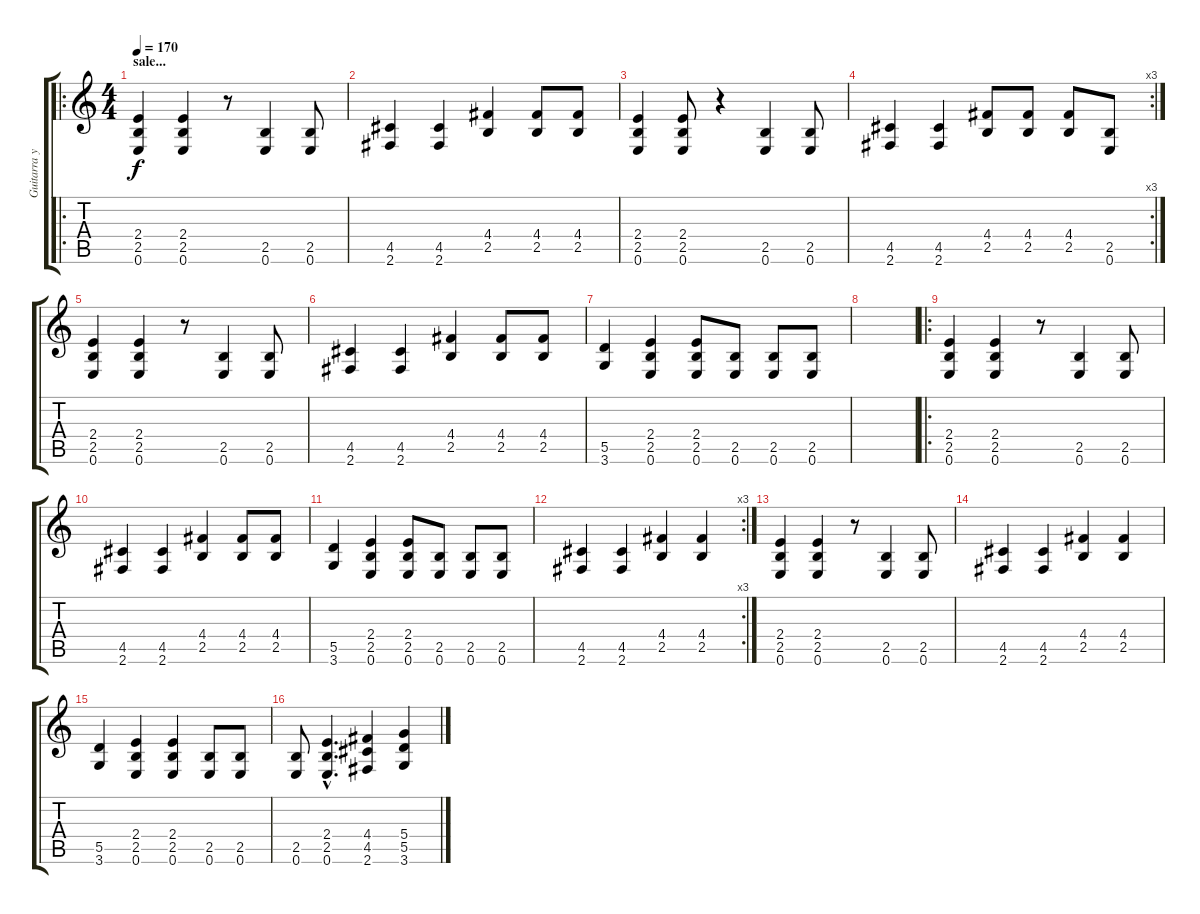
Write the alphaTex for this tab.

\track ("Guitarra y Voz (Mollo)" "Guitarra y") {instrument distortionguitar}
\staff {score tabs}
\tuning (E4 B3 G3 D3 A2 E2) {hide}
\ro
\ts (4 4)
\section ("" "sale...")
\tempo 170
\clef g2
\ks c
(2.4 2.5 0.6).4{dy f} (2.4 2.5 0.6).4 r.8 (2.5 0.6).4 (2.5 0.6).8 |
(4.5 2.6).4 (4.5 2.6).4 (4.4 2.5).4 (4.4 2.5).8 (4.4 2.5).8 |
(2.4 2.5 0.6).4 (2.4 2.5 0.6).8 r.4 (2.5 0.6).4 (2.5 0.6).8 |
\rc 3
(4.5 2.6).4 (4.5 2.6).4 (4.4 2.5).8 (4.4 2.5).8 (4.4 2.5).8 (2.5 0.6).8 |
(2.4 2.5 0.6).4 (2.4 2.5 0.6).4 r.8 (2.5 0.6).4 (2.5 0.6).8 |
(4.5 2.6).4 (4.5 2.6).4 (4.4 2.5).4 (4.4 2.5).8 (4.4 2.5).8 |
(5.5 3.6).4 (2.4 2.5 0.6).4 (2.4 2.5 0.6).8 (2.5 0.6).8 (2.5 0.6).8 (2.5 0.6).8 |
|
\ro
(2.4 2.5 0.6).4 (2.4 2.5 0.6).4 r.8 (2.5 0.6).4 (2.5 0.6).8 |
(4.5 2.6).4 (4.5 2.6).4 (4.4 2.5).4 (4.4 2.5).8 (4.4 2.5).8 |
(5.5 3.6).4 (2.4 2.5 0.6).4 (2.4 2.5 0.6).8 (2.5 0.6).8 (2.5 0.6).8 (2.5 0.6).8 |
\rc 3
(4.5 2.6).4 (4.5 2.6).4 (4.4 2.5).4 (4.4 2.5).4 |
(2.4 2.5 0.6).4 (2.4 2.5 0.6).4 r.8 (2.5 0.6).4 (2.5 0.6).8 |
(4.5 2.6).4 (4.5 2.6).4 (4.4 2.5).4 (4.4 2.5).4 |
(5.5 3.6).4 (2.4 2.5 0.6).4 (2.4 2.5 0.6).4 (2.5 0.6).8 (2.5 0.6).8 |
(2.5 0.6).8 (2.4{hac} 2.5{hac} 0.6{hac}).4{d} (4.4 4.5 2.6).4 (5.4 5.5 3.6).4
